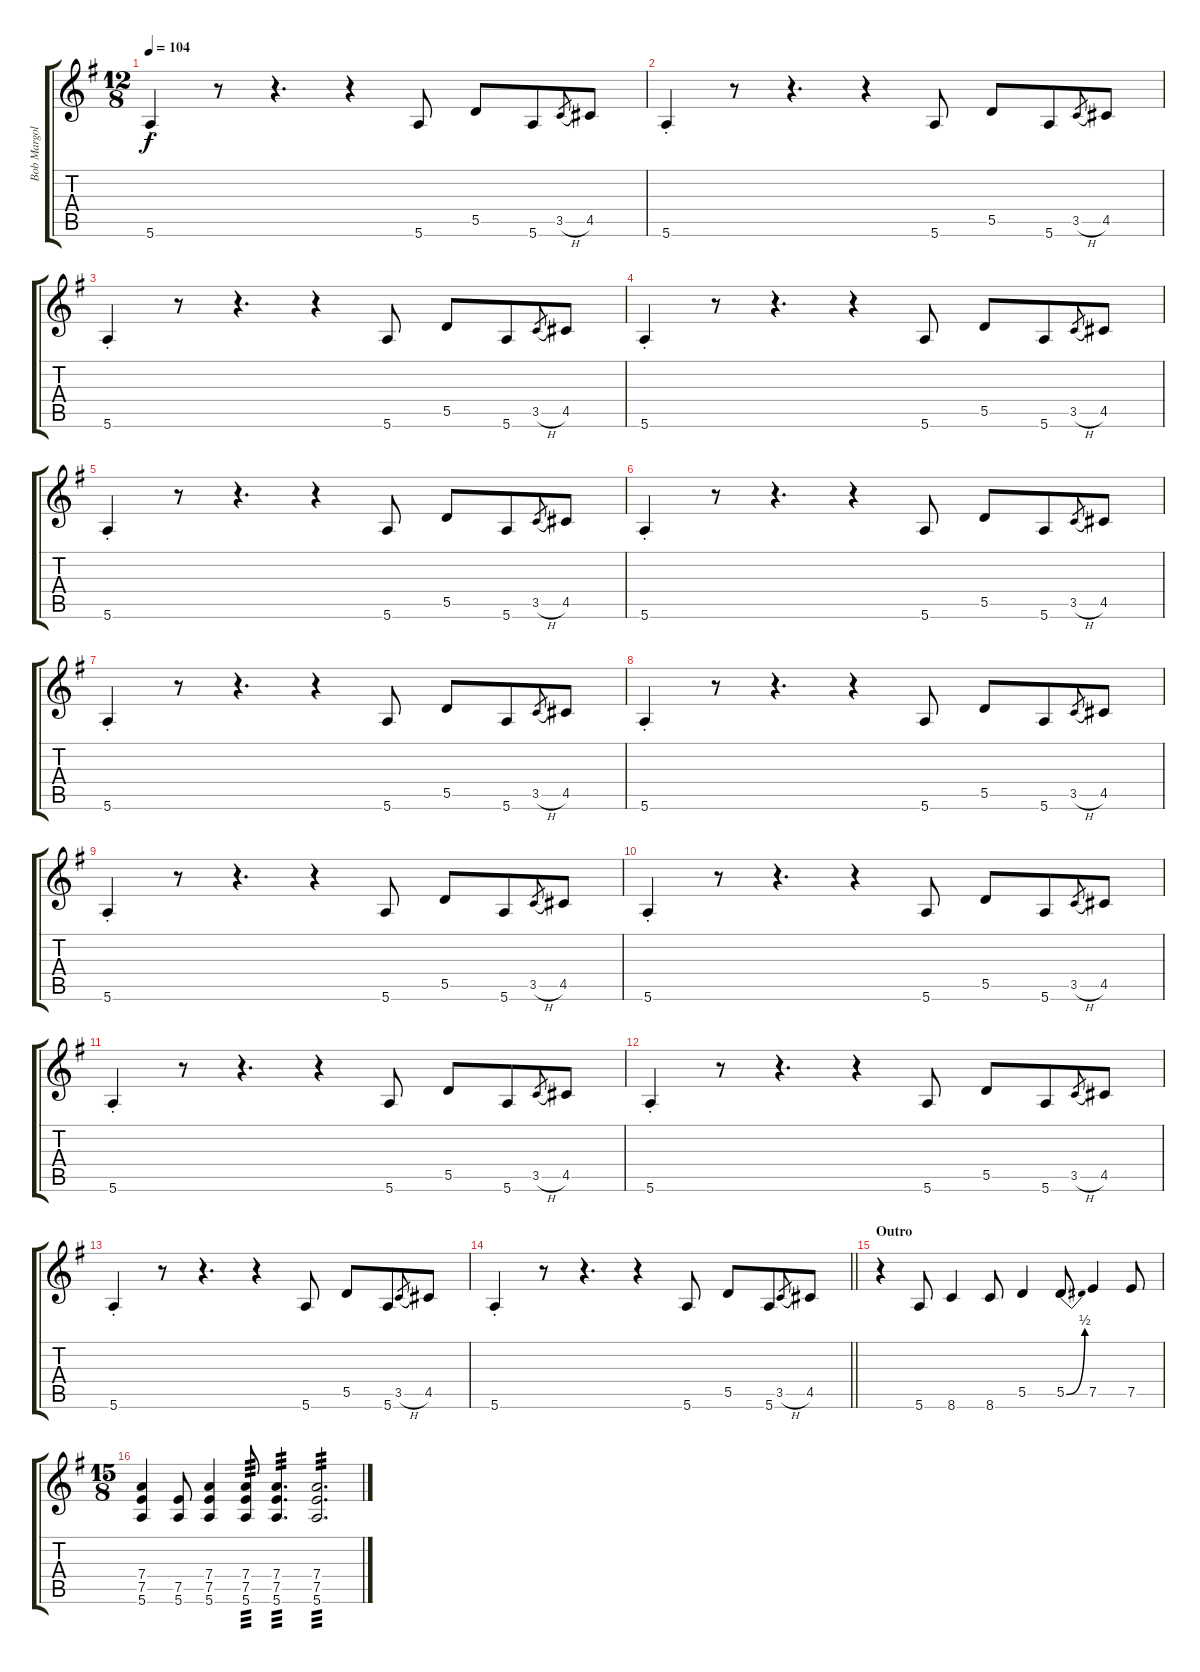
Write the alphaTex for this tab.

\track ("Bob Margolin - Electric Guitar" "Bob Margol") {instrument electricguitarclean}
\staff {score tabs}
\tuning (E4 B3 G3 D3 A2 E2) {hide}
\ts (12 8)
\tempo 104
\clef g2
\ks g
5.6{st}.4{dy f} r.8 r.4{d} r.4 5.6.8 5.5.8 5.6.8 3.5{h}.8{gr} 4.5.8 |
5.6{st}.4 r.8 r.4{d} r.4 5.6.8 5.5.8 5.6.8 3.5{h}.8{gr} 4.5.8 |
5.6{st}.4 r.8 r.4{d} r.4 5.6.8 5.5.8 5.6.8 3.5{h}.8{gr} 4.5.8 |
5.6{st}.4 r.8 r.4{d} r.4 5.6.8 5.5.8 5.6.8 3.5{h}.8{gr} 4.5.8 |
5.6{st}.4 r.8 r.4{d} r.4 5.6.8 5.5.8 5.6.8 3.5{h}.8{gr} 4.5.8 |
5.6{st}.4 r.8 r.4{d} r.4 5.6.8 5.5.8 5.6.8 3.5{h}.8{gr} 4.5.8 |
5.6{st}.4 r.8 r.4{d} r.4 5.6.8 5.5.8 5.6.8 3.5{h}.8{gr} 4.5.8 |
5.6{st}.4 r.8 r.4{d} r.4 5.6.8 5.5.8 5.6.8 3.5{h}.8{gr} 4.5.8 |
5.6{st}.4 r.8 r.4{d} r.4 5.6.8 5.5.8 5.6.8 3.5{h}.8{gr} 4.5.8 |
5.6{st}.4 r.8 r.4{d} r.4 5.6.8 5.5.8 5.6.8 3.5{h}.8{gr} 4.5.8 |
5.6{st}.4 r.8 r.4{d} r.4 5.6.8 5.5.8 5.6.8 3.5{h}.8{gr} 4.5.8 |
5.6{st}.4 r.8 r.4{d} r.4 5.6.8 5.5.8 5.6.8 3.5{h}.8{gr} 4.5.8 |
5.6{st}.4 r.8 r.4{d} r.4 5.6.8 5.5.8 5.6.8 3.5{h}.8{gr} 4.5.8 |
\barLineRight lightlight
5.6{st}.4 r.8 r.4{d} r.4 5.6.8 5.5.8 5.6.8 3.5{h}.8{gr} 4.5.8 |
\section ("" "Outro")
r.4 5.6.8 8.6.4 8.6.8 5.5.4 5.5{be (bend 0 0 60 2)}.8 7.5.4 7.5.8 |
\ts (15 8)
(7.4 7.5 5.6).4 (7.5 5.6).8 (7.4 7.5 5.6).4 (7.4 7.5 5.6).8{tp 3} (7.4 7.5 5.6).4{d tp 3} (7.4 7.5 5.6).2{d tp 3}
